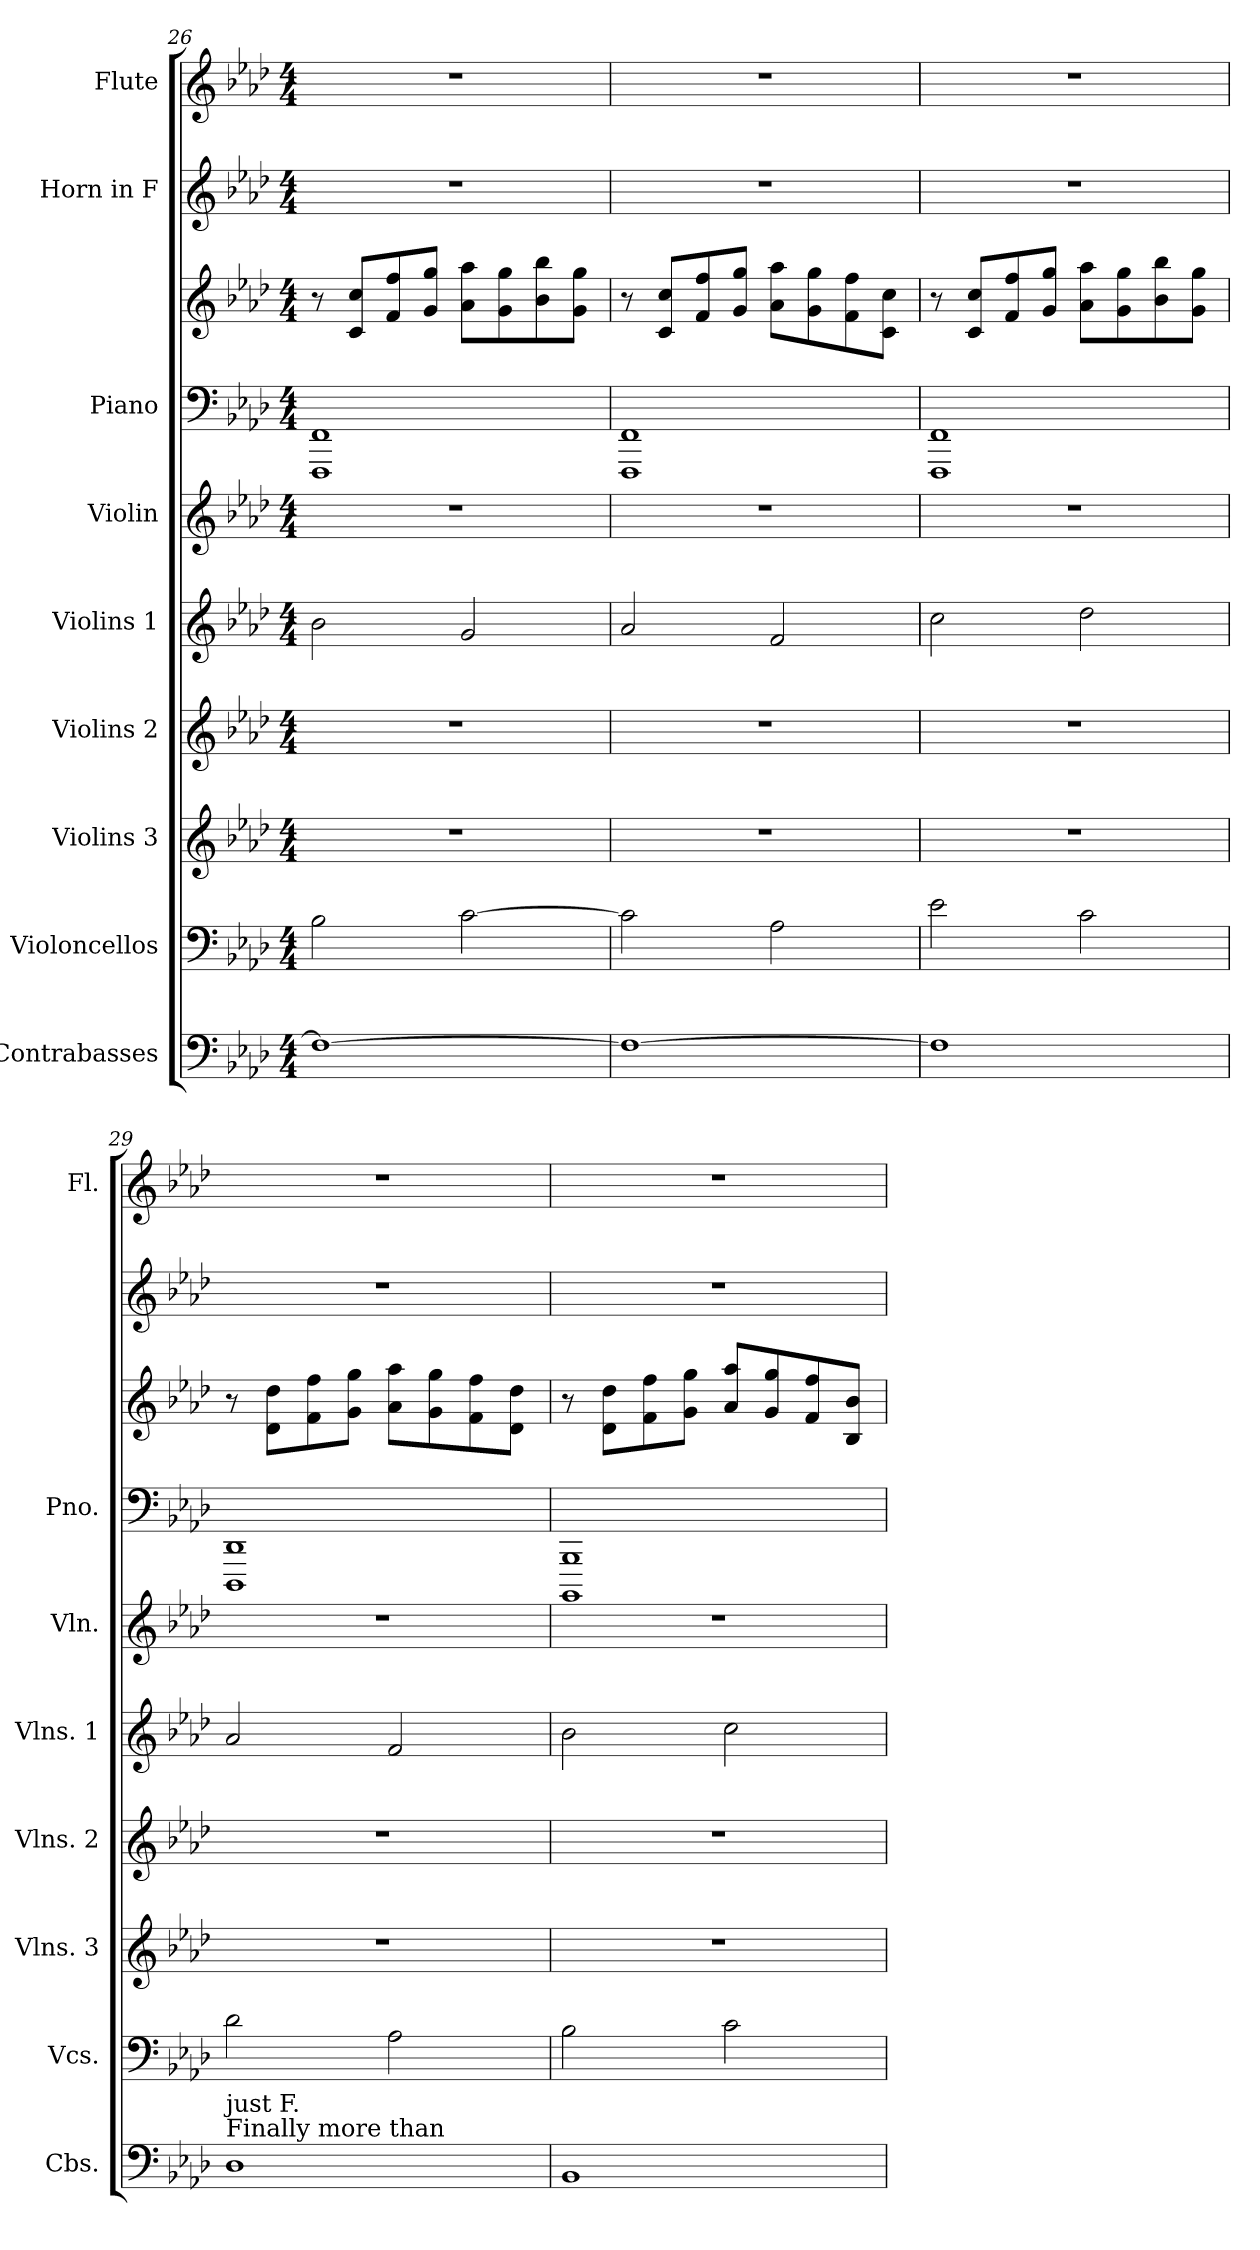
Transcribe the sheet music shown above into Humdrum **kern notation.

**kern	**kern	**kern	**kern	**kern	**kern	**kern	**kern	**kern	**kern
*part9	*part8	*part7	*part6	*part5	*part4	*part3	*part3	*part2	*part1
*staff10	*staff9	*staff8	*staff7	*staff6	*staff5	*staff4	*staff3	*staff2	*staff1
*I"Contrabasses	*I"Violoncellos	*I"Violins 3	*I"Violins 2	*I"Violins 1	*I"Violin	*I"Piano	*	*I"Horn in F	*I"Flute
*I'Cbs.	*I'Vcs.	*I'Vlns. 3	*I'Vlns. 2	*I'Vlns. 1	*I'Vln.	*I'Pno.	*	*	*I'Fl.
*clefF4	*clefF4	*clefG2	*clefG2	*clefG2	*clefG2	*clefF4	*clefG2	*clefG2	*clefG2
*ITrd7c12	*	*	*	*	*	*	*	*ITrd4c7	*
*k[b-e-a-d-]	*k[b-e-a-d-]	*k[b-e-a-d-]	*k[b-e-a-d-]	*k[b-e-a-d-]	*k[b-e-a-d-]	*k[b-e-a-d-]	*k[b-e-a-d-]	*k[b-e-a-d-g-]	*k[b-e-a-d-]
*M4/4	*M4/4	*M4/4	*M4/4	*M4/4	*M4/4	*M4/4	*M4/4	*M4/4	*M4/4
=26	=26	=26	=26	=26	=26	=26	=26	=26	=26
1FF_	2B-\	1r	1r	2b-\	1r	1FFF 1FF	8r	1r	1r
.	.	.	.	.	.	.	8c/ 8cc/L	.	.
.	.	.	.	.	.	.	8f/ 8ff/	.	.
.	.	.	.	.	.	.	8g/ 8gg/J	.	.
.	[2c\	.	.	2g/	.	.	8a-\ 8aa-\L	.	.
.	.	.	.	.	.	.	8g\ 8gg\	.	.
.	.	.	.	.	.	.	8b-\ 8bb-\	.	.
.	.	.	.	.	.	.	8g\ 8gg\J	.	.
=27	=27	=27	=27	=27	=27	=27	=27	=27	=27
1FF_	2c\]	1r	1r	2a-/	1r	1FFF 1FF	8r	1r	1r
.	.	.	.	.	.	.	8c/ 8cc/L	.	.
.	.	.	.	.	.	.	8f/ 8ff/	.	.
.	.	.	.	.	.	.	8g/ 8gg/J	.	.
.	2A-\	.	.	2f/	.	.	8a-\ 8aa-\L	.	.
.	.	.	.	.	.	.	8g\ 8gg\	.	.
.	.	.	.	.	.	.	8f\ 8ff\	.	.
.	.	.	.	.	.	.	8c\ 8cc\J	.	.
=28	=28	=28	=28	=28	=28	=28	=28	=28	=28
1FF]	2e-\	1r	1r	2cc\	1r	1FFF 1FF	8r	1r	1r
.	.	.	.	.	.	.	8c/ 8cc/L	.	.
.	.	.	.	.	.	.	8f/ 8ff/	.	.
.	.	.	.	.	.	.	8g/ 8gg/J	.	.
.	2c\	.	.	2dd-\	.	.	8a-\ 8aa-\L	.	.
.	.	.	.	.	.	.	8g\ 8gg\	.	.
.	.	.	.	.	.	.	8b-\ 8bb-\	.	.
.	.	.	.	.	.	.	8g\ 8gg\J	.	.
!!LO:PB:g=z
=29	=29	=29	=29	=29	=29	=29	=29	=29	=29
!LO:TX:a:t=Finally more than	!	!	!	!	!	!	!	!	!
!LO:TX:a:t=just F.	!	!	!	!	!	!	!	!	!
1DD-	2d-\	1r	1r	2a-/	1r	1DDD- 1DD-	8r	1r	1r
.	.	.	.	.	.	.	8d-\ 8dd-\L	.	.
.	.	.	.	.	.	.	8f\ 8ff\	.	.
.	.	.	.	.	.	.	8g\ 8gg\J	.	.
.	2A-\	.	.	2f/	.	.	8a-\ 8aa-\L	.	.
.	.	.	.	.	.	.	8g\ 8gg\	.	.
.	.	.	.	.	.	.	8f\ 8ff\	.	.
.	.	.	.	.	.	.	8d-\ 8dd-\J	.	.
=30	=30	=30	=30	=30	=30	=30	=30	=30	=30
1BBB-	2B-\	1r	1r	2b-\	1r	1BBBB- 1BBB-	8r	1r	1r
.	.	.	.	.	.	.	8d-\ 8dd-\L	.	.
.	.	.	.	.	.	.	8f\ 8ff\	.	.
.	.	.	.	.	.	.	8g\ 8gg\J	.	.
.	2c\	.	.	2cc\	.	.	8a-/ 8aa-/L	.	.
.	.	.	.	.	.	.	8g/ 8gg/	.	.
.	.	.	.	.	.	.	8f/ 8ff/	.	.
.	.	.	.	.	.	.	8B-/ 8b-/J	.	.
=	=	=	=	=	=	=	=	=	=
*-	*-	*-	*-	*-	*-	*-	*-	*-	*-
